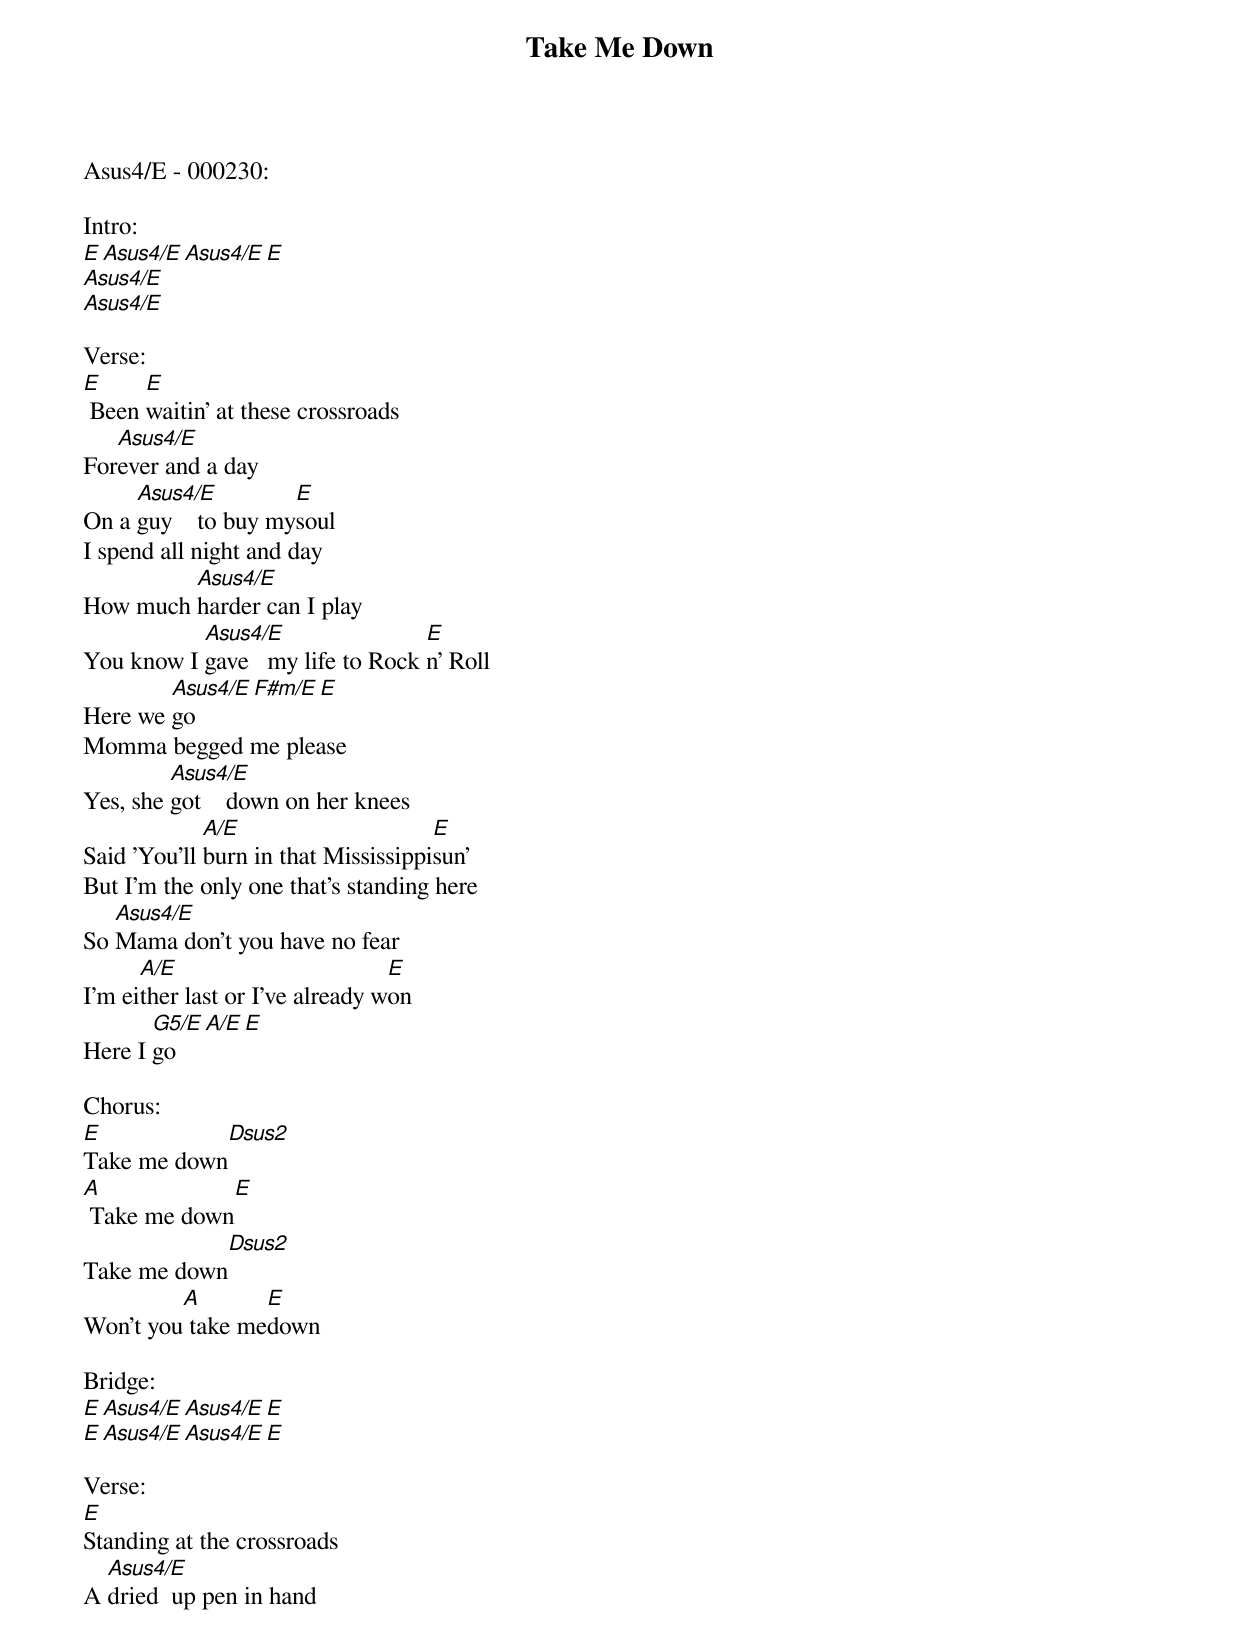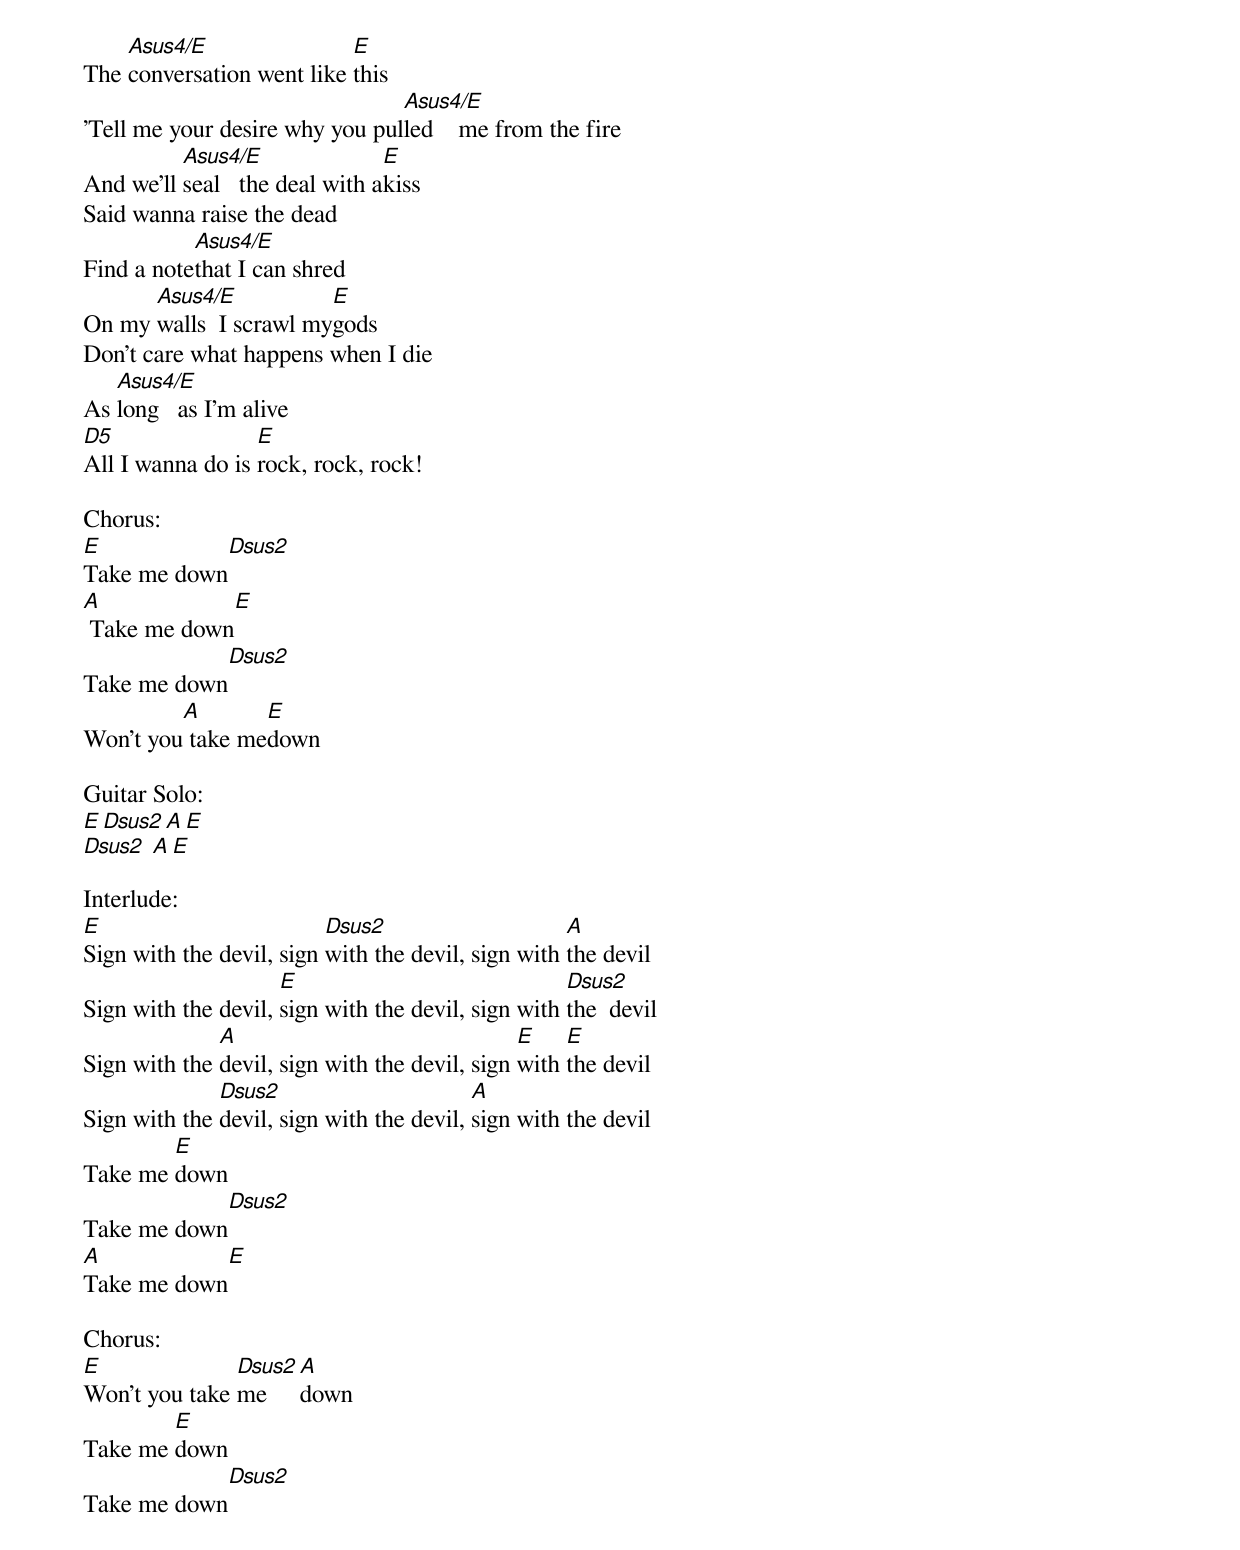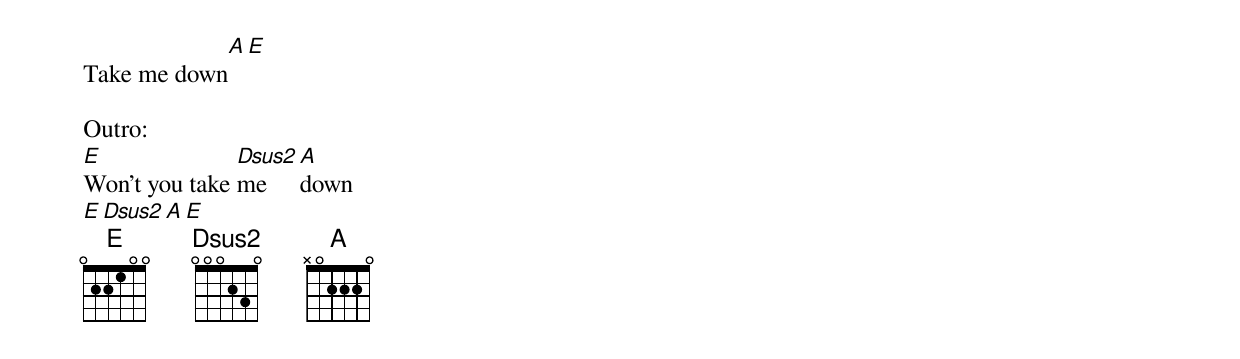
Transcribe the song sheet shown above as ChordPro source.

{title:Take Me Down}
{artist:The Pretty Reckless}
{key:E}
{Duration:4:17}
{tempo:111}

Asus4/E - 000230:

Intro:
[E][Asus4/E][Asus4/E][E]
[Asus4/E]
[Asus4/E]

Verse:
[E] Been [E]waitin' at these crossroads
For[Asus4/E]ever and a day
On a [Asus4/E]guy    to buy my[E]soul
I spend all night and day
How much [Asus4/E]harder can I play
You know I [Asus4/E]gave   my life to Rock [E]n' Roll
Here we [Asus4/E]go     [F#m/E][E]
Momma begged me please
Yes, she [Asus4/E]got    down on her knees
Said 'You'll [A/E]burn in that Mississippi[E]sun'
But I'm the only one that's standing here
So [Asus4/E]Mama don't you have no fear
I'm ei[A/E]ther last or I've already w[E]on
Here I [G5/E]go  [A/E][E]

Chorus:
[E]Take me down[Dsus2]
[A] Take me down[E]
Take me down[Dsus2]
Won't you[A] take me[E]down

Bridge:
[E][Asus4/E][Asus4/E][E]
[E][Asus4/E][Asus4/E][E]

Verse:
[E]Standing at the crossroads
A [Asus4/E]dried  up pen in hand
The [Asus4/E]conversation went like [E]this
'Tell me your desire why you pul[Asus4/E]led    me from the fire
And we'll [Asus4/E]seal   the deal with a[E]kiss
Said wanna raise the dead
Find a note[Asus4/E]that I can shred
On my [Asus4/E]walls  I scrawl my[E]gods
Don't care what happens when I die
As [Asus4/E]long   as I'm alive
[D5]All I wanna do is [E]rock, rock, rock!

Chorus:
[E]Take me down[Dsus2]
[A] Take me down[E]
Take me down[Dsus2]
Won't you[A] take me[E]down

Guitar Solo:
[E][Dsus2][A][E]
[Dsus2] [A][E]

Interlude:
[E]Sign with the devil, sign [Dsus2]with the devil, sign with [A]the devil
Sign with the devil, [E]sign with the devil, sign with [Dsus2]the  devil
Sign with the [A]devil, sign with the devil, sign [E]with [E]the devil
Sign with the [Dsus2]devil, sign with the devil, [A]sign with the devil
Take me [E]down
Take me down[Dsus2]
[A]Take me down[E]

Chorus:
[E]Won't you take [Dsus2]me    [A]down
Take me [E]down
Take me down[Dsus2]
Take me down[A][E]

Outro:
[E]Won't you take [Dsus2]me    [A]down
[E][Dsus2][A][E]
